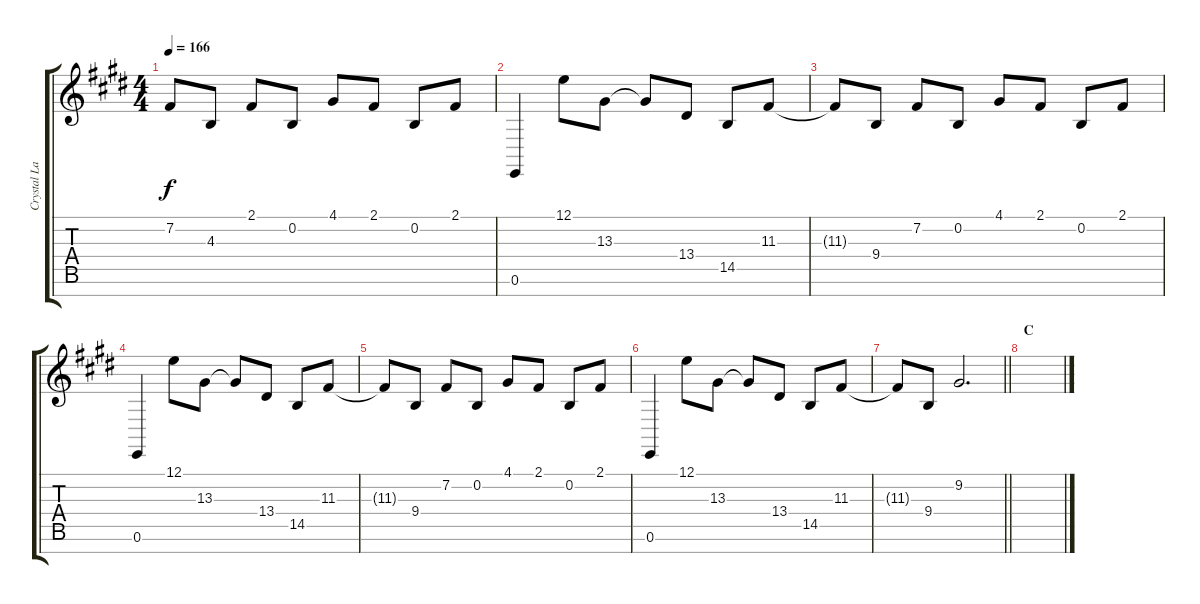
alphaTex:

\track ("Crystal Layer" "Crystal La") {instrument fx7echoes}
\staff {score tabs}
\tuning (E4 B3 G3 D3 A2 E2 B1) {hide}
\ts (4 4)
\tempo 166
\clef g2
\ks e
7.2{t}.8{dy f} 4.3.8 2.1.8 0.2.8 4.1.8 2.1.8 0.2.8 2.1.8 |
0.6.4 12.1.8 13.3.8 13.3{t}.8 13.4.8 14.5.8 11.3.8 |
11.3{t}.8 9.4.8 7.2.8 0.2.8 4.1.8 2.1.8 0.2.8 2.1.8 |
0.6.4 12.1.8 13.3.8 13.3{t}.8 13.4.8 14.5.8 11.3.8 |
11.3{t}.8 9.4.8 7.2.8 0.2.8 4.1.8 2.1.8 0.2.8 2.1.8 |
0.6.4 12.1.8 13.3.8 13.3{t}.8 13.4.8 14.5.8 11.3.8 |
\barLineRight lightlight
11.3{t}.8 9.4.8 9.2.2{d} |
\section ("" "C")
